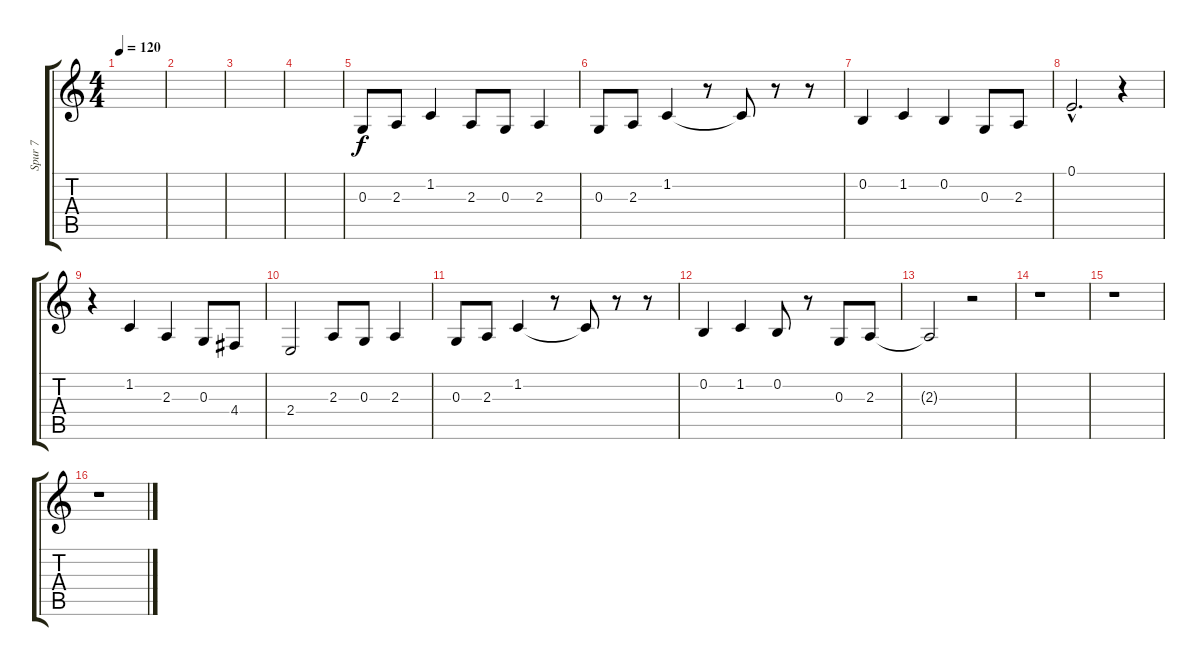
\track ("Spur 7" "Spur 7") {instrument lead2sawtooth}
\staff {score tabs}
\tuning (E4 B3 G3 D3 A2 E2) {hide}
\ts (4 4)
\tempo 120
\clef g2
\ks c
|
|
|
|
0.3.8 2.3.8 1.2.4 2.3.8 0.3.8 2.3.4 |
0.3.8 2.3.8 1.2.4 r.8 1.2{t}.8 r.8 r.8 |
0.2.4 1.2.4 0.2.4 0.3.8 2.3.8 |
0.1{hac}.2{d} r.4 |
r.4 1.2.4 2.3.4 0.3.8 4.4.8 |
2.4.2 2.3.8 0.3.8 2.3.4 |
0.3.8 2.3.8 1.2.4 r.8 1.2{t}.8 r.8 r.8 |
0.2.4 1.2.4 0.2.8 r.8 0.3.8 2.3.8 |
2.3{t}.2 r.2 |
r.1 |
r.1 |
r.1
